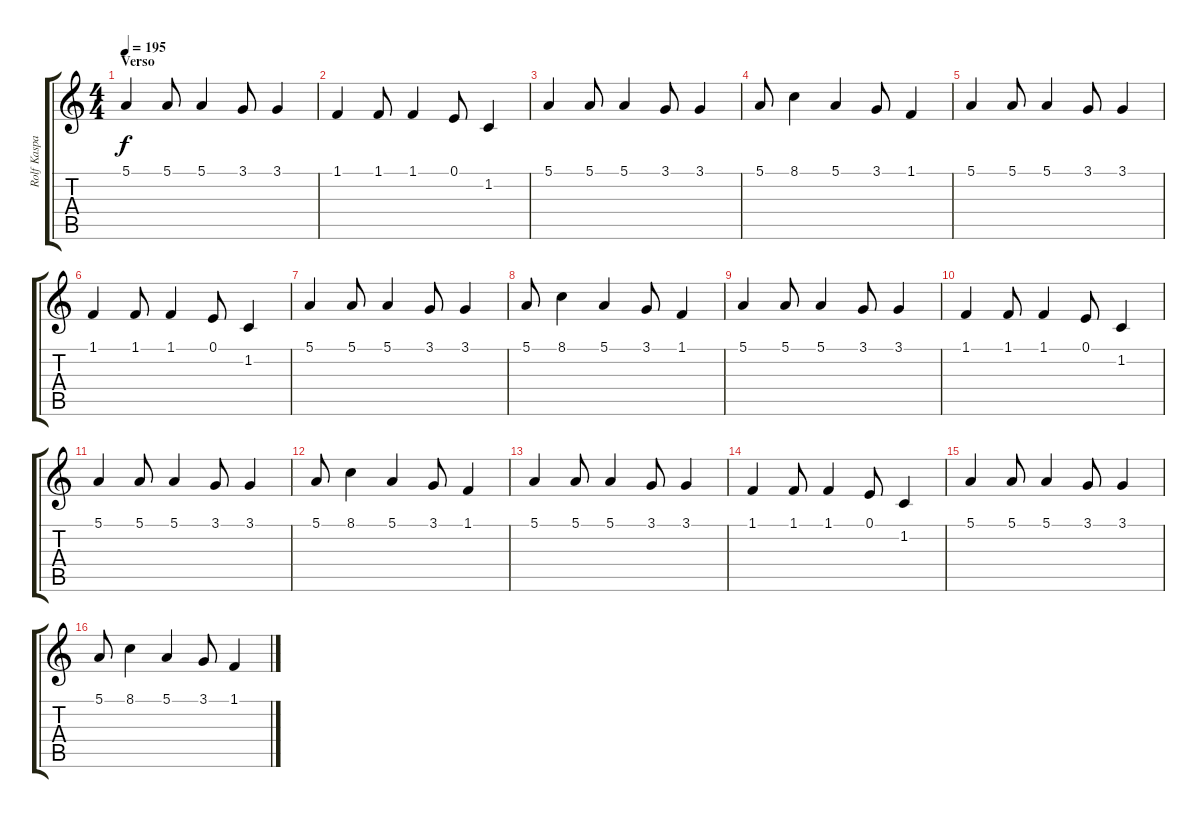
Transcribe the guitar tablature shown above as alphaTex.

\track ("Rolf Kasparek (Voz)" "Rolf Kaspa") {instrument lead1square}
\staff {score tabs}
\tuning (E4 B3 G3 D3 A2 E2) {hide}
\ts (4 4)
\section ("" "Verso")
\tempo 195
\clef g2
\ks c
5.1.4{dy f} 5.1.8 5.1.4 3.1.8 3.1.4 |
1.1.4 1.1.8 1.1.4 0.1.8 1.2.4 |
5.1.4 5.1.8 5.1.4 3.1.8 3.1.4 |
5.1.8 8.1.4 5.1.4 3.1.8 1.1.4 |
5.1.4 5.1.8 5.1.4 3.1.8 3.1.4 |
1.1.4 1.1.8 1.1.4 0.1.8 1.2.4 |
5.1.4 5.1.8 5.1.4 3.1.8 3.1.4 |
5.1.8 8.1.4 5.1.4 3.1.8 1.1.4 |
5.1.4 5.1.8 5.1.4 3.1.8 3.1.4 |
1.1.4 1.1.8 1.1.4 0.1.8 1.2.4 |
5.1.4 5.1.8 5.1.4 3.1.8 3.1.4 |
5.1.8 8.1.4 5.1.4 3.1.8 1.1.4 |
5.1.4 5.1.8 5.1.4 3.1.8 3.1.4 |
1.1.4 1.1.8 1.1.4 0.1.8 1.2.4 |
5.1.4 5.1.8 5.1.4 3.1.8 3.1.4 |
5.1.8 8.1.4 5.1.4 3.1.8 1.1.4
